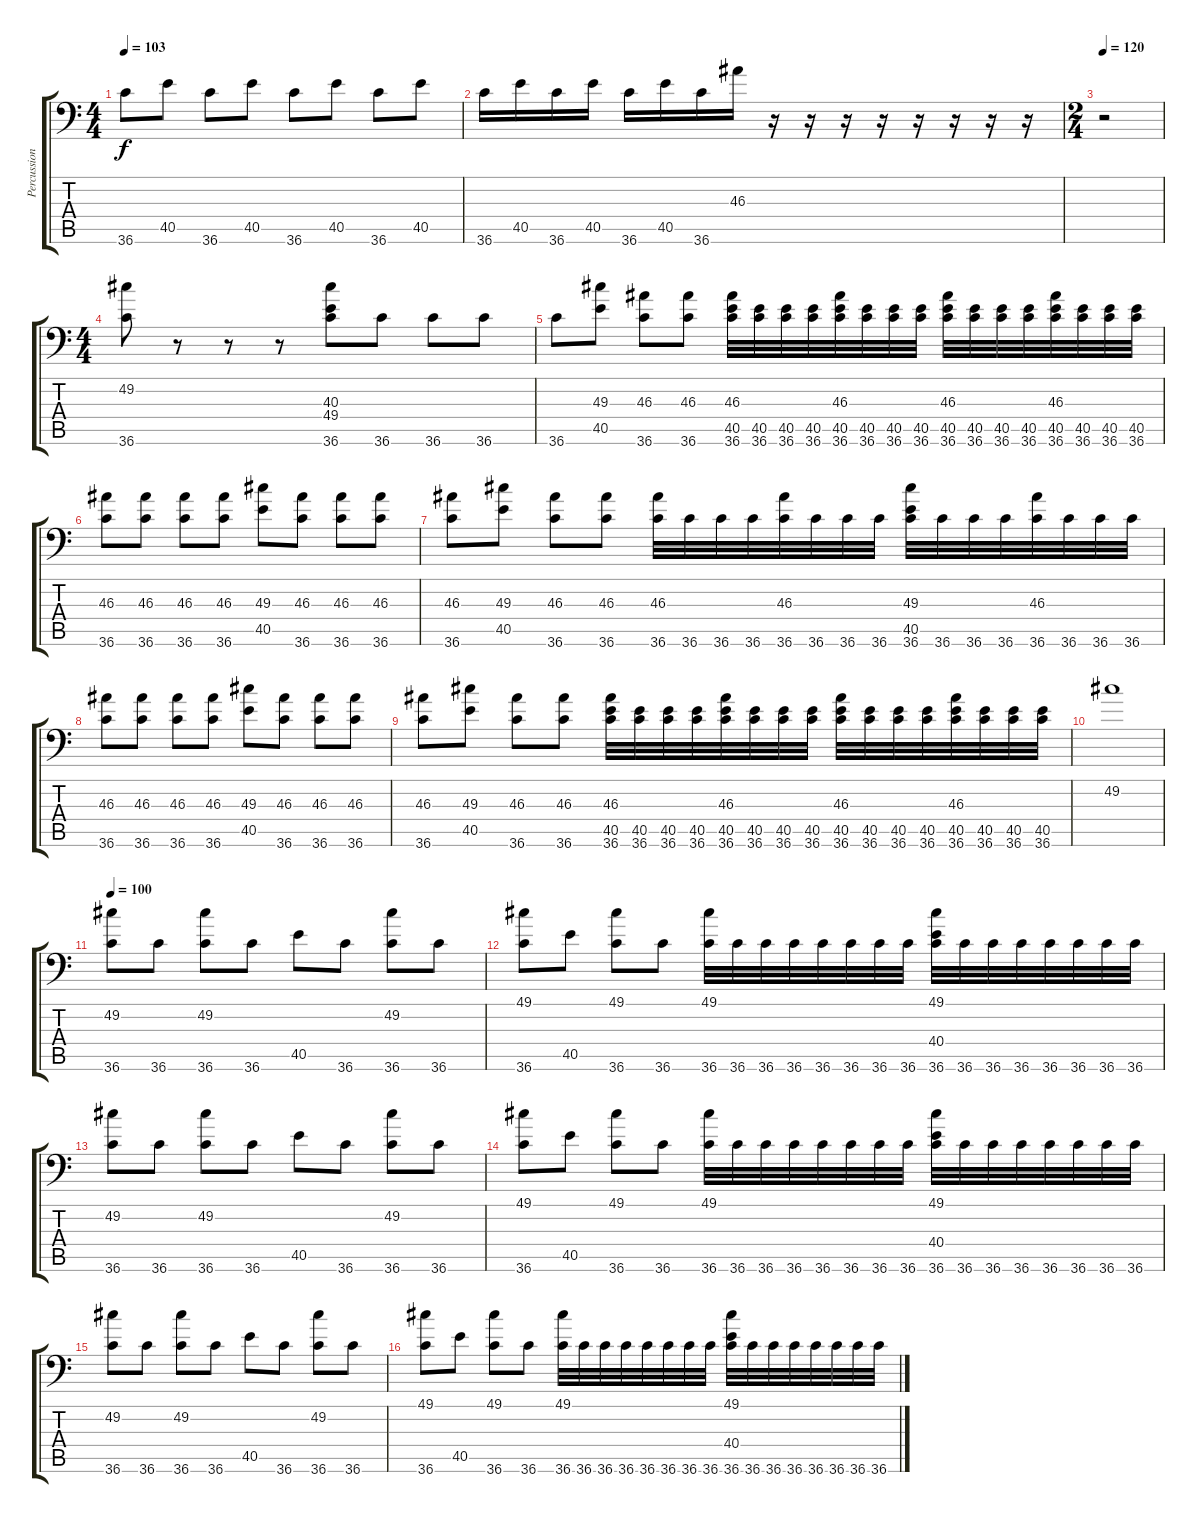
\track ("Percussion" "Percussion") {instrument acousticgrandpiano}
\staff {score tabs}
\tuning (C-1 C-1 C-1 C-1 C-1 C-1) {hide}
\ts (4 4)
\tempo 103
\clef f4
\ks c
36.6.8{dy f} 40.5.8 36.6.8 40.5.8 36.6.8 40.5.8 36.6.8 40.5.8 |
36.6.16 40.5.16 36.6.16 40.5.16 36.6.16 40.5.16 36.6.16 46.3.16 r.16 r.16 r.16 r.16 r.16 r.16 r.16 r.16 |
\ts (2 4)
\tempo 120
r.2 |
\ts (4 4)
(49.2 36.6).8 r.8 r.8 r.8 (40.3 49.4 36.6).8 36.6.8 36.6.8 36.6.8 |
36.6.8 (49.3 40.5).8 (46.3 36.6).8 (46.3 36.6).8 (46.3 40.5 36.6).32 (40.5 36.6).32 (40.5 36.6).32 (40.5 36.6).32 (46.3 40.5 36.6).32 (40.5 36.6).32 (40.5 36.6).32 (40.5 36.6).32 (46.3 40.5 36.6).32 (40.5 36.6).32 (40.5 36.6).32 (40.5 36.6).32 (46.3 40.5 36.6).32 (40.5 36.6).32 (40.5 36.6).32 (40.5 36.6).32 |
(46.3 36.6).8 (46.3 36.6).8 (46.3 36.6).8 (46.3 36.6).8 (49.3 40.5).8 (46.3 36.6).8 (46.3 36.6).8 (46.3 36.6).8 |
(46.3 36.6).8 (49.3 40.5).8 (46.3 36.6).8 (46.3 36.6).8 (46.3 36.6).32 36.6.32 36.6.32 36.6.32 (46.3 36.6).32 36.6.32 36.6.32 36.6.32 (49.3 40.5 36.6).32 36.6.32 36.6.32 36.6.32 (46.3 36.6).32 36.6.32 36.6.32 36.6.32 |
(46.3 36.6).8 (46.3 36.6).8 (46.3 36.6).8 (46.3 36.6).8 (49.3 40.5).8 (46.3 36.6).8 (46.3 36.6).8 (46.3 36.6).8 |
(46.3 36.6).8 (49.3 40.5).8 (46.3 36.6).8 (46.3 36.6).8 (46.3 40.5 36.6).32 (40.5 36.6).32 (40.5 36.6).32 (40.5 36.6).32 (46.3 40.5 36.6).32 (40.5 36.6).32 (40.5 36.6).32 (40.5 36.6).32 (46.3 40.5 36.6).32 (40.5 36.6).32 (40.5 36.6).32 (40.5 36.6).32 (46.3 40.5 36.6).32 (40.5 36.6).32 (40.5 36.6).32 (40.5 36.6).32 |
49.2.1 |
\tempo 100
(49.2 36.6).8 36.6.8 (49.2 36.6).8 36.6.8 40.5.8 36.6.8 (49.2 36.6).8 36.6.8 |
(49.1 36.6).8 40.5.8 (49.1 36.6).8 36.6.8 (49.1 36.6).32 36.6.32 36.6.32 36.6.32 36.6.32 36.6.32 36.6.32 36.6.32 (49.1 40.4 36.6).32 36.6.32 36.6.32 36.6.32 36.6.32 36.6.32 36.6.32 36.6.32 |
(49.2 36.6).8 36.6.8 (49.2 36.6).8 36.6.8 40.5.8 36.6.8 (49.2 36.6).8 36.6.8 |
(49.1 36.6).8 40.5.8 (49.1 36.6).8 36.6.8 (49.1 36.6).32 36.6.32 36.6.32 36.6.32 36.6.32 36.6.32 36.6.32 36.6.32 (49.1 40.4 36.6).32 36.6.32 36.6.32 36.6.32 36.6.32 36.6.32 36.6.32 36.6.32 |
(49.2 36.6).8 36.6.8 (49.2 36.6).8 36.6.8 40.5.8 36.6.8 (49.2 36.6).8 36.6.8 |
(49.1 36.6).8 40.5.8 (49.1 36.6).8 36.6.8 (49.1 36.6).32 36.6.32 36.6.32 36.6.32 36.6.32 36.6.32 36.6.32 36.6.32 (49.1 40.4 36.6).32 36.6.32 36.6.32 36.6.32 36.6.32 36.6.32 36.6.32 36.6.32
